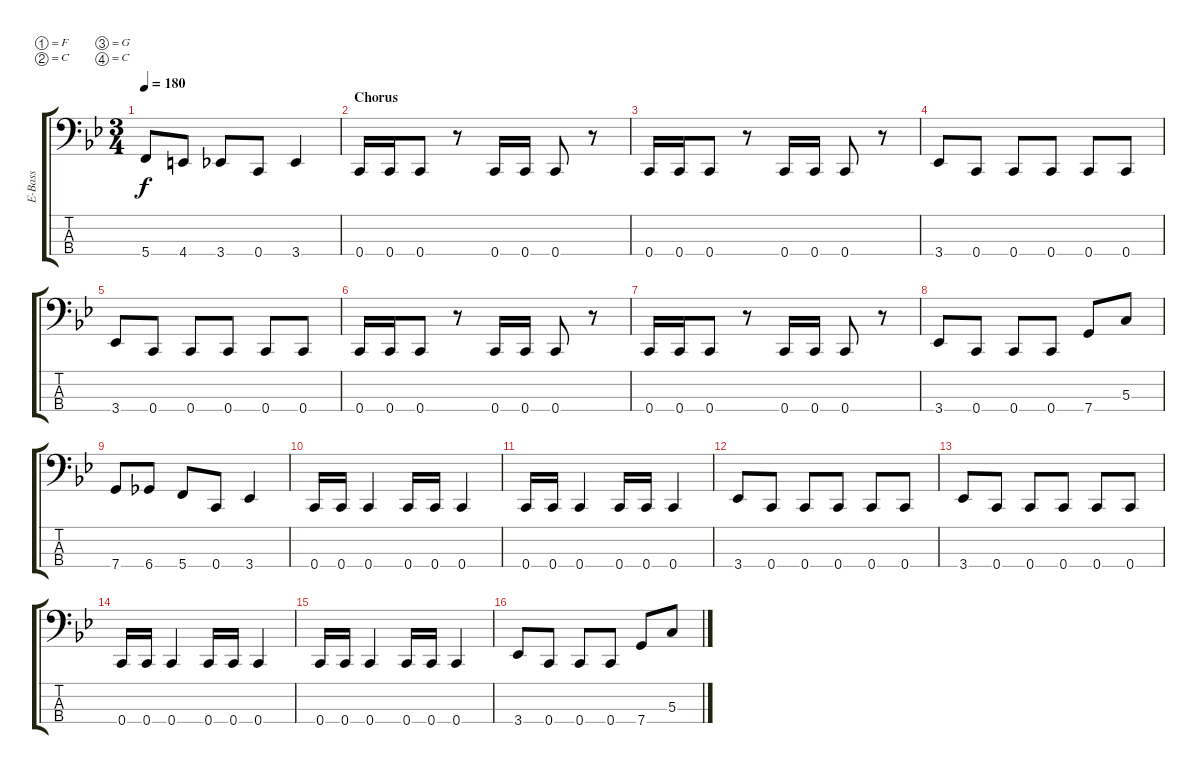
\bracketExtendMode groupsimilarinstruments
\track ("Mike D'Antonio" "E-Bass") {instrument electricbasspick}
\staff {score tabs}
\tuning (F2 C2 G1 C1)
\ts (3 4)
\tempo 180
\clef f4
\ks bb
5.4{acc forcenatural}.8{dy f} 4.4{acc #}.8 3.4{acc forcenatural}.8 0.4{acc forcenatural}.8 3.4{acc forcenatural}.4 |
\section ("" "Chorus")
0.4{acc forcenatural}.16 0.4{acc forcenatural}.16 0.4{acc forcenatural}.8 r.8 0.4{acc forcenatural}.16 0.4{acc forcenatural}.16 0.4{acc forcenatural}.8 r.8 |
0.4{acc forcenatural}.16 0.4{acc forcenatural}.16 0.4{acc forcenatural}.8 r.8 0.4{acc forcenatural}.16 0.4{acc forcenatural}.16 0.4{acc forcenatural}.8 r.8 |
3.4{acc forcenatural}.8 0.4{acc forcenatural}.8 0.4{acc forcenatural}.8 0.4{acc forcenatural}.8 0.4{acc forcenatural}.8 0.4{acc forcenatural}.8 |
3.4{acc forcenatural}.8 0.4{acc forcenatural}.8 0.4{acc forcenatural}.8 0.4{acc forcenatural}.8 0.4{acc forcenatural}.8 0.4{acc forcenatural}.8 |
0.4{acc forcenatural}.16 0.4{acc forcenatural}.16 0.4{acc forcenatural}.8 r.8 0.4{acc forcenatural}.16 0.4{acc forcenatural}.16 0.4{acc forcenatural}.8 r.8 |
0.4{acc forcenatural}.16 0.4{acc forcenatural}.16 0.4{acc forcenatural}.8 r.8 0.4{acc forcenatural}.16 0.4{acc forcenatural}.16 0.4{acc forcenatural}.8 r.8 |
3.4{acc forcenatural}.8 0.4{acc forcenatural}.8 0.4{acc forcenatural}.8 0.4{acc forcenatural}.8 7.4{acc forcenatural}.8 5.3{acc forcenatural}.8 |
7.4{acc forcenatural}.8 6.4{acc b}.8 5.4{acc forcenatural}.8 0.4{acc forcenatural}.8 3.4{acc forcenatural}.4 |
0.4{acc forcenatural}.16 0.4{acc forcenatural}.16 0.4{acc forcenatural}.4 0.4{acc forcenatural}.16 0.4{acc forcenatural}.16 0.4{acc forcenatural}.4 |
0.4{acc forcenatural}.16 0.4{acc forcenatural}.16 0.4{acc forcenatural}.4 0.4{acc forcenatural}.16 0.4{acc forcenatural}.16 0.4{acc forcenatural}.4 |
3.4{acc forcenatural}.8 0.4{acc forcenatural}.8 0.4{acc forcenatural}.8 0.4{acc forcenatural}.8 0.4{acc forcenatural}.8 0.4{acc forcenatural}.8 |
3.4{acc forcenatural}.8 0.4{acc forcenatural}.8 0.4{acc forcenatural}.8 0.4{acc forcenatural}.8 0.4{acc forcenatural}.8 0.4{acc forcenatural}.8 |
0.4{acc forcenatural}.16 0.4{acc forcenatural}.16 0.4{acc forcenatural}.4 0.4{acc forcenatural}.16 0.4{acc forcenatural}.16 0.4{acc forcenatural}.4 |
0.4{acc forcenatural}.16 0.4{acc forcenatural}.16 0.4{acc forcenatural}.4 0.4{acc forcenatural}.16 0.4{acc forcenatural}.16 0.4{acc forcenatural}.4 |
3.4{acc forcenatural}.8 0.4{acc forcenatural}.8 0.4{acc forcenatural}.8 0.4{acc forcenatural}.8 7.4{acc forcenatural}.8 5.3{acc forcenatural}.8
